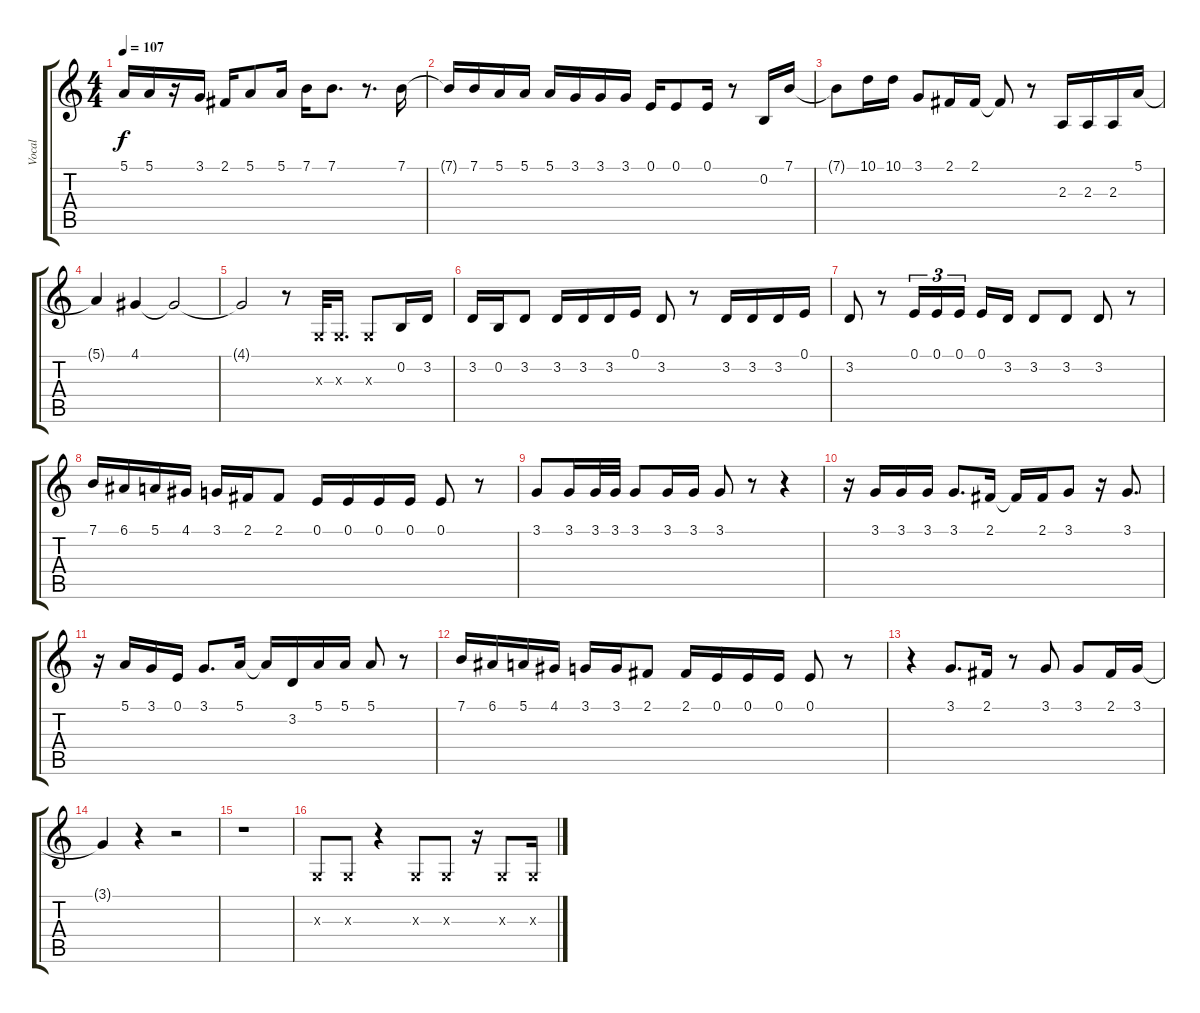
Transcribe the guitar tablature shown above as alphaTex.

\track ("Vocal" "Vocal") {instrument lead1square}
\staff {score tabs}
\tuning (E4 B3 G3 D3 A2 E2) {hide}
\ts (4 4)
\tempo 107
\clef g2
\ks c
5.1{t}.16{dy f} 5.1.16 r.16 3.1.16 2.1.16 5.1.8 5.1.16 7.1.16 7.1.8{d} r.8{d} 7.1.16 |
7.1{t}.16 7.1.16 5.1.16 5.1.16 5.1.16 3.1.16 3.1.16 3.1.16 0.1.16 0.1.8 0.1.16 r.8 0.2.16 7.1.16 |
7.1{t}.8 10.1.16 10.1.16 3.1.8 2.1.16 2.1.16 2.1{t}.8 r.8 2.3.16 2.3.16 2.3.16 5.1.16 |
5.1{t}.4 4.1.4 4.1{t}.2 |
4.1{t}.2 r.8 0.3{x}.32 0.3{x}.16{d} 0.3{x}.8 0.2.16 3.2.16 |
3.2.16 0.2.16 3.2.8 3.2.16 3.2.16 3.2.16 0.1.16 3.2.8 r.8 3.2.16 3.2.16 3.2.16 0.1.16 |
3.2.8 r.8 0.1.16{tu (3 2)} 0.1.16{tu (3 2)} 0.1.16{tu (3 2)} 0.1.16 3.2.16 3.2.8 3.2.8 3.2.8 r.8 |
7.1.16 6.1.16 5.1.16 4.1.16 3.1.16 2.1.16 2.1.8 0.1.16 0.1.16 0.1.16 0.1.16 0.1.8 r.8 |
3.1.8 3.1.16 3.1.32 3.1.32 3.1.8 3.1.16 3.1.16 3.1.8 r.8 r.4 |
r.16 3.1.16 3.1.16 3.1.16 3.1.8{d} 2.1.16 2.1{t}.16 2.1.16 3.1.8 r.16 3.1.8{d} |
r.16 5.1.16 3.1.16 0.1.16 3.1.8{d} 5.1.16 5.1{t}.16 3.2.16 5.1.16 5.1.16 5.1.8 r.8 |
7.1.16 6.1.16 5.1.16 4.1.16 3.1.16 3.1.16 2.1.8 2.1.16 0.1.16 0.1.16 0.1.16 0.1.8 r.8 |
r.4 3.1.8{d} 2.1.16 r.8 3.1.8 3.1.8 2.1.16 3.1.16 |
3.1{t}.4 r.4 r.2 |
r.1 |
0.3{x}.8 0.3{x}.8 r.4 0.3{x}.8 0.3{x}.8 r.16 0.3{x}.8 0.3{x}.16
